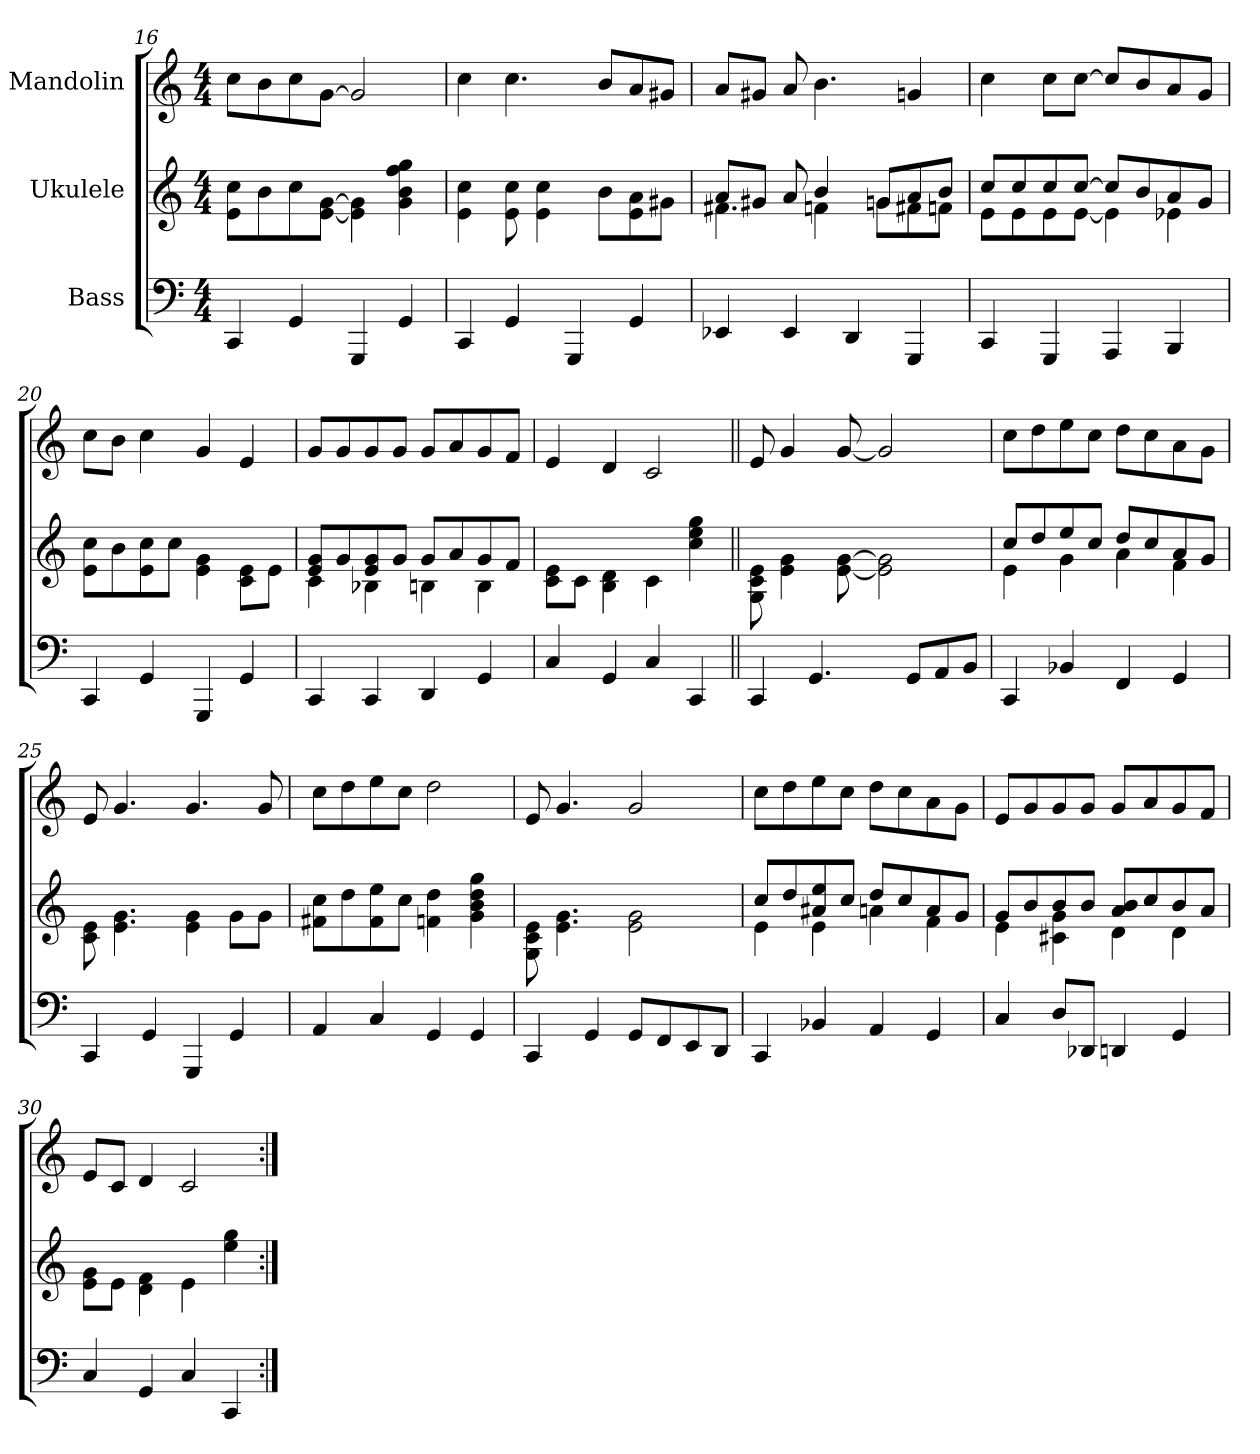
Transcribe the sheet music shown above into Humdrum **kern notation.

**kern	**kern	**kern
*part3	*part2	*part1
*staff3	*staff2	*staff1
*I"Bass	*I"Ukulele	*I"Mandolin
*	*	*clefG2
*k[]	*k[]	*k[]
*C:	*C:	*C:
*M4/4	*M4/4	*M4/4
=16	=16	=16
4CCi/	8ei\ 8cciL	8cci\L
.	8bi\	8bi\
4GGi/	8cci\	8cci\
.	[8ei\ [8giJ	[8gi\J
4GGGi/	4ei\] 4gi]	2gi/]
4GGi/	4gi\ 4bi 4ffi 4ggi	.
!!LO:PB:g=z
=17	=17	=17
4CCi/	4ei\ 4cci	4cci\
4GGi/	8ei\ 8cci	4.cci\
.	4ei\ 4cci	.
4GGGi/	.	.
.	8bi\L	8bi/L
4GGi/	8ei\ 8ai	8ai/
.	8g#i\J	8g#Xi/J
=18	=18	=18
*	*^	*
4EE-i/	8ai/L	4.f#i\	8ai/L
.	8g#i/J	.	8g#Xi/J
4EE-i/	8ai/	.	8ai/
.	4bi/	4fi\	4.bi\
4DDi/	.	.	.
.	8gi/L	8gi\L	.
4GGGi/	8ai/	8f#i\	4gni/
.	8bi/J	8fi\J	.
=19	=19	=19	=19
4CCi/	8cci/L	8ei\L	4cci\
.	8cci/	8ei\	.
4GGGi/	8cci/	8ei\	8cci\L
.	[8cci/J	[8ei\J	[8cci\J
4AAAi/	8cci/L]	4ei\]	8cci/L]
.	8bi/	.	8bi/
4BBBi/	8ai/	4e-i\	8ai/
.	8gi/J	.	8gi/J
*	*v	*v	*
=20	=20	=20
4CCi/	8ei\ 8cciL	8cci\L
.	8bi\	8bi\J
4GGi/	8ei\ 8cci	4cci\
.	8cci\J	.
4GGGi/	4ei\ 4gi	4gi/
4GGi/	8ci\ 8eiL	4ei/
.	8ei\J	.
!!LO:LB:g=z
=21	=21	=21
*	*^	*
4CCi/	8ei/ 8giL	4ci\	8gi/L
.	8gi/	.	8gi/
4CCi/	8ei/ 8gi	4B-i\	8gi/
.	8gi/J	.	8gi/J
4DDi/	8gi/L	4Bi\	8gi/L
.	8ai/	.	8ai/
4GGi/	8gi/	4Bi\	8gi/
.	8fi/J	.	8fi/J
*	*v	*v	*
=22	=22	=22
4Ci/	8ci\ 8eiL	4ei/
.	8ci\J	.
4GGi/	4Bi\ 4di	4di/
4Ci/	4ci\	2ci/
4CCi/	4cci\ 4eei 4ggi	.
=23||	=23||	=23||
4CCi/	8Gi\ 8ci 8ei	8ei/
.	4ei\ 4gi	4gi/
4.GGi/	.	.
.	[8ei\ [8gi	[8gi/
.	2ei\] 2gi]	2gi/]
8GGi/L	.	.
8AAi/	.	.
8BBi/J	.	.
=24	=24	=24
*	*^	*
4CCi/	8cci/L	4ei\	8cci\L
.	8ddi/	.	8ddi\
4BB-i/	8eei/	4gi\	8eei\
.	8cci/J	.	8cci\J
4FFi/	8ddi/L	4ai\	8ddi\L
.	8cci/	.	8cci\
4GGi/	8ai/	4fi\	8ai\
.	8gi/J	.	8gi\J
*	*v	*v	*
!!LO:LB:g=z
=25	=25	=25
4CCi/	8ci\ 8ei	8ei/
.	4.ei\ 4.gi	4.gi/
4GGi/	.	.
4GGGi/	4ei\ 4gi	4.gi/
4GGi/	8gi\L	.
.	8gi\J	8gi/
=26	=26	=26
4AAi/	8f#i\ 8cciL	8cci\L
.	8ddi\	8ddi\
4Ci/	8f#i\ 8eei	8eei\
.	8cci\J	8cci\J
4GGi/	4fi\ 4ddi	2ddi\
4GGi/	4gi\ 4bi 4ddi 4ggi	.
=27	=27	=27
4CCi/	8Gi\ 8ci 8ei	8ei/
.	4.ei\ 4.gi	4.gi/
4GGi/	.	.
8GGi/L	2ei\ 2gi	2gi/
8FFi/	.	.
8EEi/	.	.
8DDi/J	.	.
!!LO:LB:g=z
=28	=28	=28
*	*^	*
4CCi/	8cci/L	4ei\	8cci\L
.	8ddi/	.	8ddi\
4BB-i/	8a#i/ 8eei	4ei\	8eei\
.	8cci/J	.	8cci\J
4AAi/	8ddi/L	4ai\	8ddi\L
.	8cci/	.	8cci\
4GGi/	8ai/	4fi\	8ai\
.	8gi/J	.	8gi\J
=29	=29	=29	=29
4Ci/	8gi/L	4ei\	8ei/L
.	8bi/	.	8gi/
8Di/L	8bi/	4c#i\ 4gi	8gi/
8DD-i/J	8bi/J	.	8gi/J
4DDi/	8ai/ 8biL	4di\	8gi/L
.	8cci/	.	8ai/
4GGi/	8bi/	4di\	8gi/
.	8ai/J	.	8fi/J
*	*v	*v	*
=30	=30	=30
4Ci/	8ei\ 8giL	8ei/L
.	8ei\J	8ci/J
4GGi/	4di\ 4fi	4di/
4Ci/	4ei\	2ci/
4CCi/	4eei\ 4ggi	.
=:|!	=:|!	=:|!
*-	*-	*-
